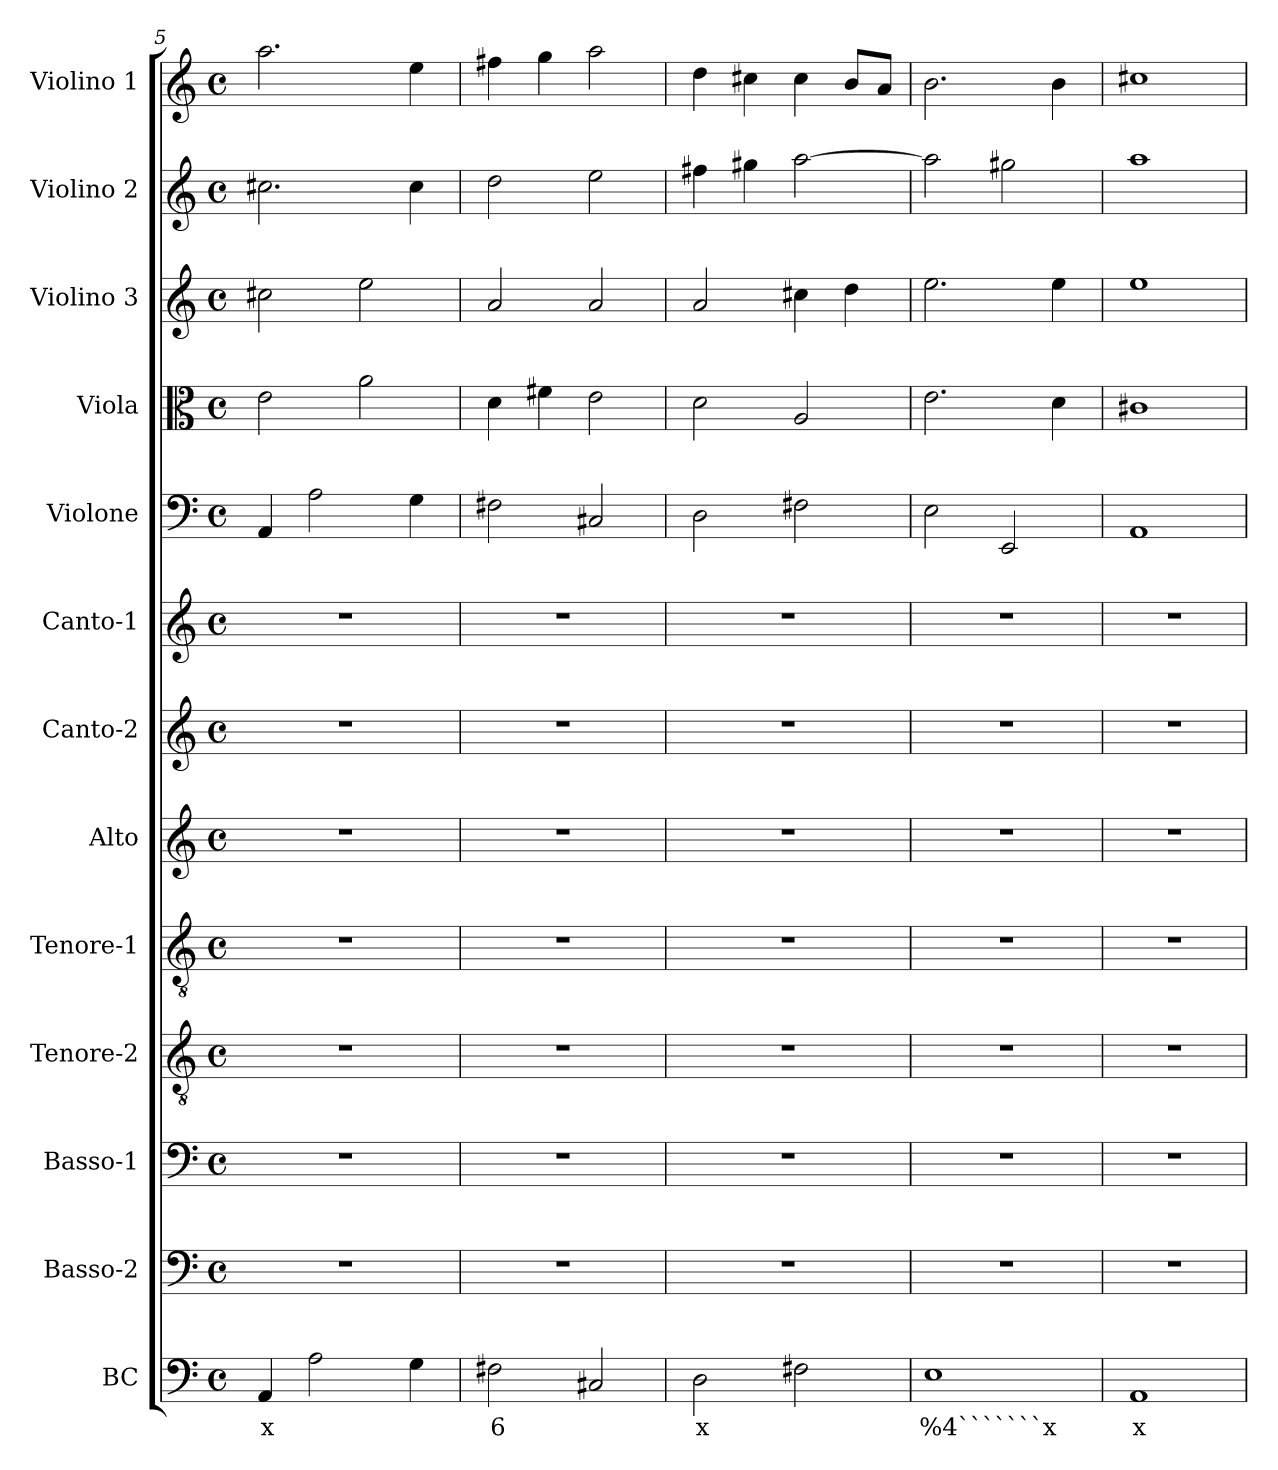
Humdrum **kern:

**kern	**text	**kern	**kern	**kern	**kern	**kern	**kern	**kern	**kern	**kern	**kern	**kern	**kern
*part13	*part13	*part12	*part11	*part10	*part9	*part8	*part7	*part6	*part5	*part4	*part3	*part2	*part1
*staff13	*staff13	*staff12	*staff11	*staff10	*staff9	*staff8	*staff7	*staff6	*staff5	*staff4	*staff3	*staff2	*staff1
*I"BC	*	*I"Basso-2	*I"Basso-1	*I"Tenore-2	*I"Tenore-1	*I"Alto	*I"Canto-2	*I"Canto-1	*I"Violone	*I"Viola	*I"Violino 3	*I"Violino 2	*I"Violino 1
*I'Bc	*	*I'B2	*I'B1	*I'T2	*I'T1	*I'A	*I'C2	*I'C1	*	*I'Va	*I'V3	*I'V2	*I'V1
*clefF4	*	*clefF4	*clefF4	*clefGv2	*clefGv2	*clefG2	*clefG2	*clefG2	*clefF4	*clefC3	*clefG2	*clefG2	*clefG2
*k[]	*	*k[]	*k[]	*k[]	*k[]	*k[]	*k[]	*k[]	*k[]	*k[]	*k[]	*k[]	*k[]
*C:	*	*C:	*C:	*C:	*C:	*C:	*C:	*C:	*C:	*C:	*C:	*C:	*C:
*M4/4	*	*M4/4	*M4/4	*M4/4	*M4/4	*M4/4	*M4/4	*M4/4	*M4/4	*M4/4	*M4/4	*M4/4	*M4/4
*met(c)	*	*met(c)	*met(c)	*met(c)	*met(c)	*met(c)	*met(c)	*met(c)	*met(c)	*met(c)	*met(c)	*met(c)	*met(c)
=5	=5	=5	=5	=5	=5	=5	=5	=5	=5	=5	=5	=5	=5
!	!LO:LY:b	!	!	!	!	!	!	!	!	!	!	!	!
4AA/	x	1r	1r	1r	1r	1r	1r	1r	4AA/	2e\	2cc#X\	2.cc#X\	2.aa\
2A\	.	.	.	.	.	.	.	.	2A\	.	.	.	.
.	.	.	.	.	.	.	.	.	.	2a\	2ee\	.	.
4G\	.	.	.	.	.	.	.	.	4G\	.	.	4cc#\	4ee\
=6	=6	=6	=6	=6	=6	=6	=6	=6	=6	=6	=6	=6	=6
!	!LO:LY:b	!	!	!	!	!	!	!	!	!	!	!	!
2F#X\	6	1r	1r	1r	1r	1r	1r	1r	2F#X\	4d\	2a/	2dd\	4ff#X\
.	.	.	.	.	.	.	.	.	.	4f#X\	.	.	4gg\
2C#X/	.	.	.	.	.	.	.	.	2C#X/	2e\	2a/	2ee\	2aa\
=7	=7	=7	=7	=7	=7	=7	=7	=7	=7	=7	=7	=7	=7
!	!LO:LY:b	!	!	!	!	!	!	!	!	!	!	!	!
2D\	x	1r	1r	1r	1r	1r	1r	1r	2D\	2d\	2a/	4ff#X\	4dd\
.	.	.	.	.	.	.	.	.	.	.	.	4gg#X\	4cc#X\
2F#X\	.	.	.	.	.	.	.	.	2F#X\	2A/	4cc#X\	[2aa\	4cc#\
.	.	.	.	.	.	.	.	.	.	.	4dd\	.	8b/L
.	.	.	.	.	.	.	.	.	.	.	.	.	8a/J
!!LO:PB:g=z
=8	=8	=8	=8	=8	=8	=8	=8	=8	=8	=8	=8	=8	=8
!	!LO:LY:b	!	!	!	!	!	!	!	!	!	!	!	!
1E	%4```````x	1r	1r	1r	1r	1r	1r	1r	2E\	2.e\	2.ee\	2aa\]	2.b\
.	.	.	.	.	.	.	.	.	2EE/	.	.	2gg#X\	.
.	.	.	.	.	.	.	.	.	.	4d\	4ee\	.	4b\
=9	=9	=9	=9	=9	=9	=9	=9	=9	=9	=9	=9	=9	=9
!	!LO:LY:b	!	!	!	!	!	!	!	!	!	!	!	!
1AA	x	1r	1r	1r	1r	1r	1r	1r	1AA	1c#X	1ee	1aa	1cc#X
=	=	=	=	=	=	=	=	=	=	=	=	=	=
*-	*-	*-	*-	*-	*-	*-	*-	*-	*-	*-	*-	*-	*-
